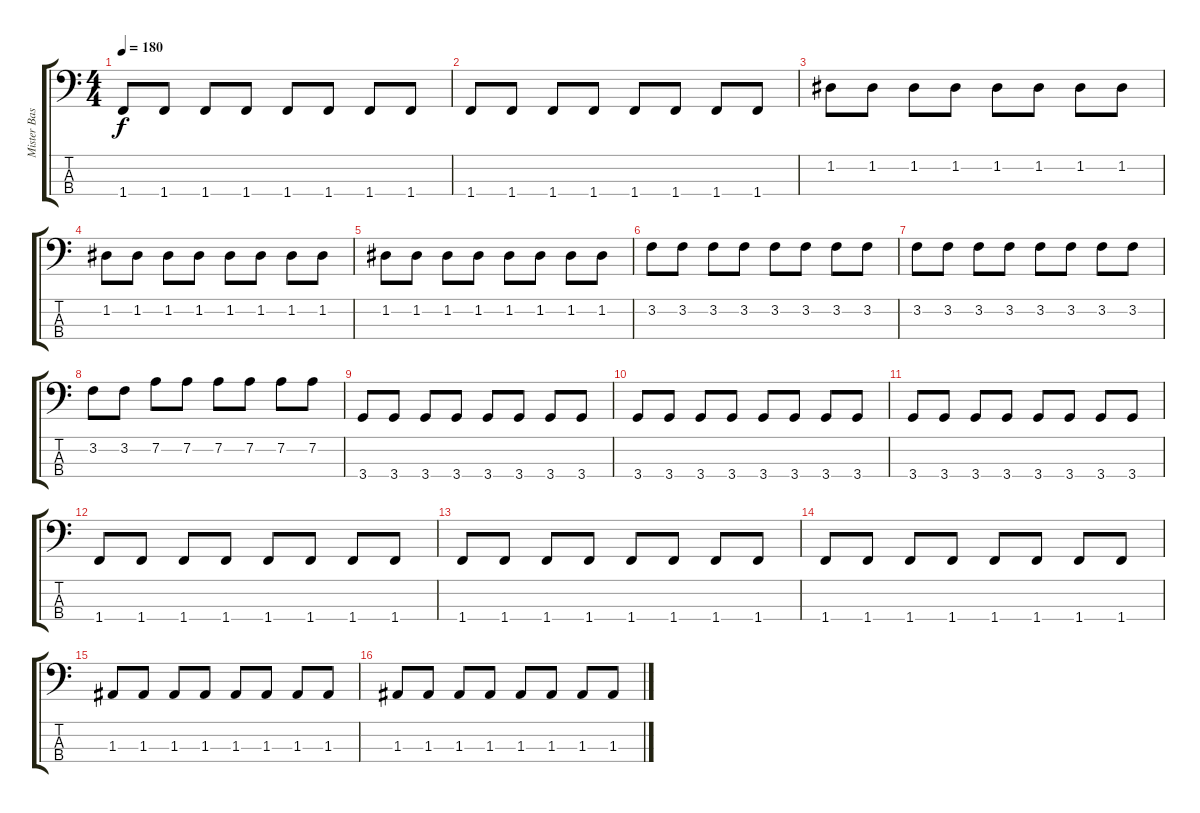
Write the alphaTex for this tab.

\track ("Mister Bass" "Mister Bas") {instrument electricbassfinger}
\staff {score tabs}
\tuning (G2 D2 A1 E1) {hide}
\ts (4 4)
\tempo 180
\clef f4
\ks c
1.4.8{dy f} 1.4.8 1.4.8 1.4.8 1.4.8 1.4.8 1.4.8 1.4.8 |
1.4.8 1.4.8 1.4.8 1.4.8 1.4.8 1.4.8 1.4.8 1.4.8 |
1.2.8 1.2.8 1.2.8 1.2.8 1.2.8 1.2.8 1.2.8 1.2.8 |
1.2.8 1.2.8 1.2.8 1.2.8 1.2.8 1.2.8 1.2.8 1.2.8 |
1.2.8 1.2.8 1.2.8 1.2.8 1.2.8 1.2.8 1.2.8 1.2.8 |
3.2.8 3.2.8 3.2.8 3.2.8 3.2.8 3.2.8 3.2.8 3.2.8 |
3.2.8 3.2.8 3.2.8 3.2.8 3.2.8 3.2.8 3.2.8 3.2.8 |
3.2.8 3.2.8 7.2.8 7.2.8 7.2.8 7.2.8 7.2.8 7.2.8 |
3.4.8 3.4.8 3.4.8 3.4.8 3.4.8 3.4.8 3.4.8 3.4.8 |
3.4.8 3.4.8 3.4.8 3.4.8 3.4.8 3.4.8 3.4.8 3.4.8 |
3.4.8 3.4.8 3.4.8 3.4.8 3.4.8 3.4.8 3.4.8 3.4.8 |
1.4.8 1.4.8 1.4.8 1.4.8 1.4.8 1.4.8 1.4.8 1.4.8 |
1.4.8 1.4.8 1.4.8 1.4.8 1.4.8 1.4.8 1.4.8 1.4.8 |
1.4.8 1.4.8 1.4.8 1.4.8 1.4.8 1.4.8 1.4.8 1.4.8 |
1.3.8 1.3.8 1.3.8 1.3.8 1.3.8 1.3.8 1.3.8 1.3.8 |
1.3.8 1.3.8 1.3.8 1.3.8 1.3.8 1.3.8 1.3.8 1.3.8
